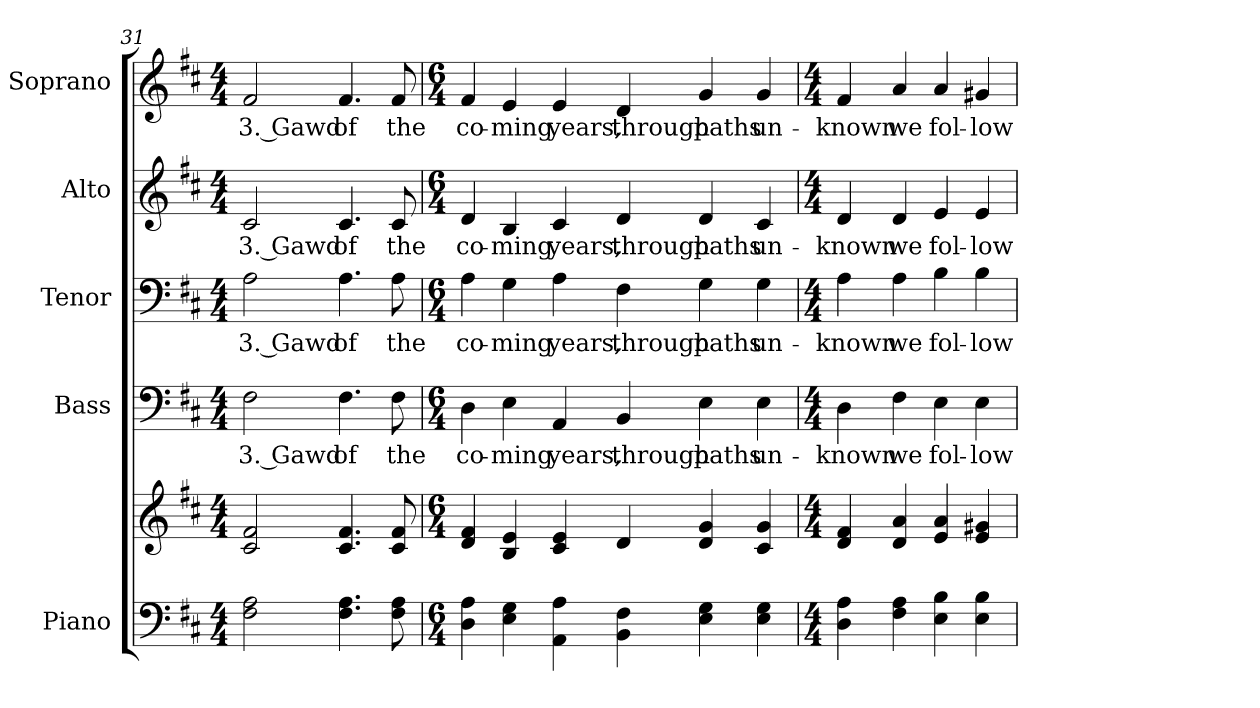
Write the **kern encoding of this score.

**kern	**kern	**kern	**text	**kern	**text	**kern	**text	**kern	**text
*part5	*part5	*part4	*part4	*part3	*part3	*part2	*part2	*part1	*part1
*staff6	*staff5	*staff4	*staff4	*staff3	*staff3	*staff2	*staff2	*staff1	*staff1
*I"Piano	*	*I"Bass	*	*I"Tenor	*	*I"Alto	*	*I"Soprano	*
*I'Pno.	*	*I'B.	*	*I'T.	*	*I'A.	*	*I'S.	*
*clefF4	*clefG2	*clefF4	*	*clefF4	*	*clefG2	*	*clefG2	*
*k[f#c#]	*k[f#c#]	*k[f#c#]	*	*k[f#c#]	*	*k[f#c#]	*	*k[f#c#]	*
*D:	*D:	*D:	*	*D:	*	*D:	*	*D:	*
*M4/4	*M4/4	*M4/4	*	*M4/4	*	*M4/4	*	*M4/4	*
=31	=31	=31	=31	=31	=31	=31	=31	=31	=31
!	!	!	!LO:LY:b:color=#000000	!	!	!	!	!	!
!	!	!	!	!	!LO:LY:b:color=#000000	!	!	!	!
!	!	!	!	!	!	!	!LO:LY:b:color=#000000	!	!
!	!	!	!	!	!	!	!	!	!LO:LY:b:color=#000000
2F#i\ 2Ai	2c#i/ 2f#i	2F#i\	3. Gawd	2Ai\	3. Gawd	2c#i/	3. Gawd	2f#i/	3. Gawd
!	!	!	!LO:LY:b:color=#000000	!	!	!	!	!	!
!	!	!	!	!	!LO:LY:b:color=#000000	!	!	!	!
!	!	!	!	!	!	!	!LO:LY:b:color=#000000	!	!
!	!	!	!	!	!	!	!	!	!LO:LY:b:color=#000000
4.F#i\ 4.Ai	4.c#i/ 4.f#i	4.F#i\	of	4.Ai\	of	4.c#i/	of	4.f#i/	of
!	!	!	!LO:LY:b:color=#000000	!	!	!	!	!	!
!	!	!	!	!	!LO:LY:b:color=#000000	!	!	!	!
!	!	!	!	!	!	!	!LO:LY:b:color=#000000	!	!
!	!	!	!	!	!	!	!	!	!LO:LY:b:color=#000000
8F#i\ 8Ai	8c#i/ 8f#i	8F#i\	the	8Ai\	the	8c#i/	the	8f#i/	the
=32	=32	=32	=32	=32	=32	=32	=32	=32	=32
*M6/4	*M6/4	*M6/4	*	*M6/4	*	*M6/4	*	*M6/4	*
!	!	!	!LO:LY:b:color=#000000	!	!	!	!	!	!
!	!	!	!	!	!LO:LY:b:color=#000000	!	!	!	!
!	!	!	!	!	!	!	!LO:LY:b:color=#000000	!	!
!	!	!	!	!	!	!	!	!	!LO:LY:b:color=#000000
4Di\ 4Ai	4di/ 4f#i	4Di\	co-	4Ai\	co-	4di/	co-	4f#i/	co-
!	!	!	!LO:LY:b:color=#000000	!	!	!	!	!	!
!	!	!	!	!	!LO:LY:b:color=#000000	!	!	!	!
!	!	!	!	!	!	!	!LO:LY:b:color=#000000	!	!
!	!	!	!	!	!	!	!	!	!LO:LY:b:color=#000000
4Ei\ 4Gi	4Bi/ 4ei	4Ei\	-ming	4Gi\	-ming	4Bi/	-ming	4ei/	-ming
!	!	!	!LO:LY:b:color=#000000	!	!	!	!	!	!
!	!	!	!	!	!LO:LY:b:color=#000000	!	!	!	!
!	!	!	!	!	!	!	!LO:LY:b:color=#000000	!	!
!	!	!	!	!	!	!	!	!	!LO:LY:b:color=#000000
4AAi\ 4Ai	4c#i/ 4ei	4AAi/	years,	4Ai\	years,	4c#i/	years,	4ei/	years,
!	!	!	!LO:LY:b:color=#000000	!	!	!	!	!	!
!	!	!	!	!	!LO:LY:b:color=#000000	!	!	!	!
!	!	!	!	!	!	!	!LO:LY:b:color=#000000	!	!
!	!	!	!	!	!	!	!	!	!LO:LY:b:color=#000000
4BBi\ 4F#i	4di/	4BBi/	through	4F#i\	through	4di/	through	4di/	through
!	!	!	!LO:LY:b:color=#000000	!	!	!	!	!	!
!	!	!	!	!	!LO:LY:b:color=#000000	!	!	!	!
!	!	!	!	!	!	!	!LO:LY:b:color=#000000	!	!
!	!	!	!	!	!	!	!	!	!LO:LY:b:color=#000000
4Ei\ 4Gi	4di/ 4gi	4Ei\	paths	4Gi\	paths	4di/	paths	4gi/	paths
!	!	!	!LO:LY:b:color=#000000	!	!	!	!	!	!
!	!	!	!	!	!LO:LY:b:color=#000000	!	!	!	!
!	!	!	!	!	!	!	!LO:LY:b:color=#000000	!	!
!	!	!	!	!	!	!	!	!	!LO:LY:b:color=#000000
4Ei\ 4Gi	4c#i/ 4gi	4Ei\	un-	4Gi\	un-	4c#i/	un-	4gi/	un-
!!LO:PB:g=z
=33	=33	=33	=33	=33	=33	=33	=33	=33	=33
*M4/4	*M4/4	*M4/4	*	*M4/4	*	*M4/4	*	*M4/4	*
!	!	!	!LO:LY:b:color=#000000	!	!	!	!	!	!
!	!	!	!	!	!LO:LY:b:color=#000000	!	!	!	!
!	!	!	!	!	!	!	!LO:LY:b:color=#000000	!	!
!	!	!	!	!	!	!	!	!	!LO:LY:b:color=#000000
4Di\ 4Ai	4di/ 4f#i	4Di\	-known	4Ai\	-known	4di/	-known	4f#i/	-known
!	!	!	!LO:LY:b:color=#000000	!	!	!	!	!	!
!	!	!	!	!	!LO:LY:b:color=#000000	!	!	!	!
!	!	!	!	!	!	!	!LO:LY:b:color=#000000	!	!
!	!	!	!	!	!	!	!	!	!LO:LY:b:color=#000000
4F#i\ 4Ai	4di/ 4ai	4F#i\	we	4Ai\	we	4di/	we	4ai/	we
!	!	!	!LO:LY:b:color=#000000	!	!	!	!	!	!
!	!	!	!	!	!LO:LY:b:color=#000000	!	!	!	!
!	!	!	!	!	!	!	!LO:LY:b:color=#000000	!	!
!	!	!	!	!	!	!	!	!	!LO:LY:b:color=#000000
4Ei\ 4Bi	4ei/ 4ai	4Ei\	fol-	4Bi\	fol-	4ei/	fol-	4ai/	fol-
!	!	!	!LO:LY:b:color=#000000	!	!	!	!	!	!
!	!	!	!	!	!LO:LY:b:color=#000000	!	!	!	!
!	!	!	!	!	!	!	!LO:LY:b:color=#000000	!	!
!	!	!	!	!	!	!	!	!	!LO:LY:b:color=#000000
4Ei\ 4Bi	4ei/ 4g#Xi	4Ei\	-low	4Bi\	-low	4ei/	-low	4g#Xi/	-low
=	=	=	=	=	=	=	=	=	=
*-	*-	*-	*-	*-	*-	*-	*-	*-	*-
